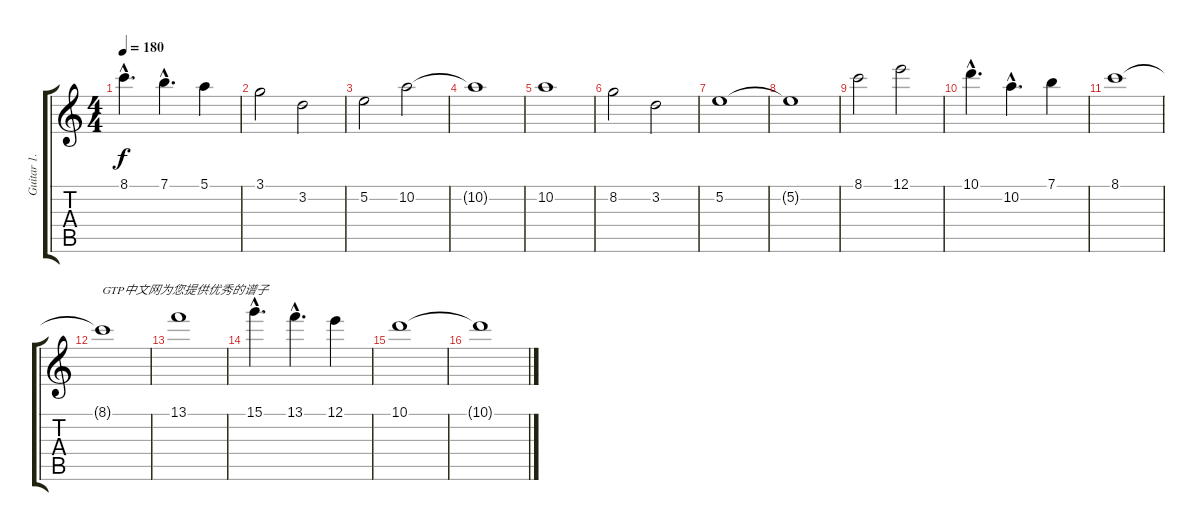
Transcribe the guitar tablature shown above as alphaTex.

\track ("Guitar 1." "Guitar 1.") {instrument overdrivenguitar}
\staff {score tabs}
\tuning (E4 B3 G3 D3 A2 E2) {hide}
\ts (4 4)
\tempo 180
\clef g2
\ks c
8.1{hac}.4{d dy f} 7.1{hac}.4{d} 5.1.4 |
3.1.2 3.2.2 |
5.2.2 10.2.2 |
10.2{t}.1 |
10.2.1 |
8.2.2 3.2.2 |
5.2.1 |
5.2{t}.1 |
8.1.2 12.1.2 |
10.1{hac}.4{d} 10.2{hac}.4{d} 7.1.4 |
8.1.1 |
8.1{t}.1{txt "GTP中文网为您提供优秀的谱子"} |
13.1.1 |
15.1{hac}.4{d} 13.1{hac}.4{d} 12.1.4 |
10.1.1 |
10.1{t}.1
